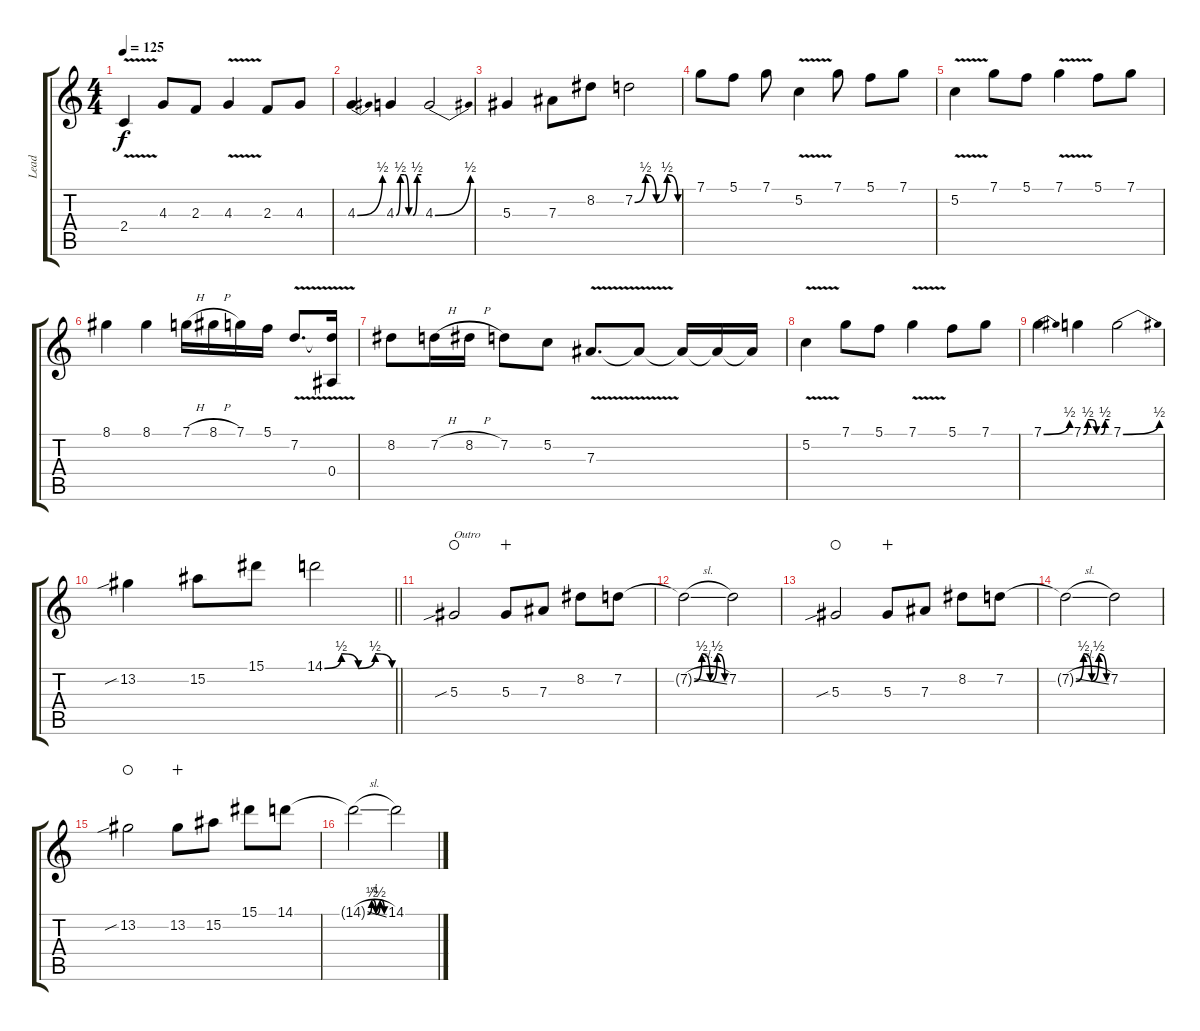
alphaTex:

\track ("Lead" "Lead") {instrument overdrivenguitar}
\staff {score tabs}
\tuning (C4 G3 Eb3 Bb2 F2 C2) {hide}
\ts (4 4)
\tempo 125
\clef g2
\ks c
2.4{v}.4{dy f} 4.3.8 2.3.8 4.3{v}.4 2.3.8 4.3.8 |
4.3{be (bend 0 0 60 2)}.4 4.3{be (custom 0 0 10 2 20 2 30 0 40 0 50 2 60 2)}.4 4.3{be (bend 0 0 60 2)}.2 |
5.3.4 7.3.8 8.2.8 7.2{be (custom 0 0 15 2 30 0 45 2 60 0)}.2 |
7.1.8 5.1.8 7.1.8 5.2{v}.4 7.1.8 5.1.8 7.1.8 |
5.2{v}.4 7.1.8 5.1.8 7.1{v}.4 5.1.8 7.1.8 |
8.1.4 8.1.4 7.1{h}.16 8.1{h}.16 7.1.16 5.1.16 7.2{v}.8{d} (7.2{t} 0.4).16 |
8.2.8 7.2{h}.16 8.2{h}.16 7.2.8 5.2.8 7.3{v}.8{d} 7.3{t}.8 7.3{t}.16 7.3{t}.16 7.3{t}.16 |
5.2{v}.4 7.1.8 5.1.8 7.1{v}.4 5.1.8 7.1.8 |
7.1{be (bend 0 0 60 2)}.4 7.1{be (custom 0 0 10 2 20 2 30 0 40 0 50 2 60 2)}.4 7.1{be (bend 0 0 60 2)}.2 |
\barLineRight lightlight
13.2{sib}.4 15.2.8 15.1.8 14.1{be (custom 0 0 15 2 30 0 45 2 60 0)}.2 |
5.3{sib}.2{txt "Outro" waho} 5.3.8{wahc} 7.3.8 8.2.8 7.2.8 |
7.2{be (custom 0 0 15 2 31 0 45 2 60 0) sl t}.2 7.2.2 |
5.3{sib}.2{waho} 5.3.8{wahc} 7.3.8 8.2.8 7.2.8 |
7.2{be (custom 0 0 15 2 31 0 45 2 60 0) sl t}.2 7.2.2 |
13.2{sib}.2{waho} 13.2.8{wahc} 15.2.8 15.1.8 14.1.8 |
14.1{be (custom 0 0 15 2 30 0 45 2 60 0) sl t}.2 14.1.2
